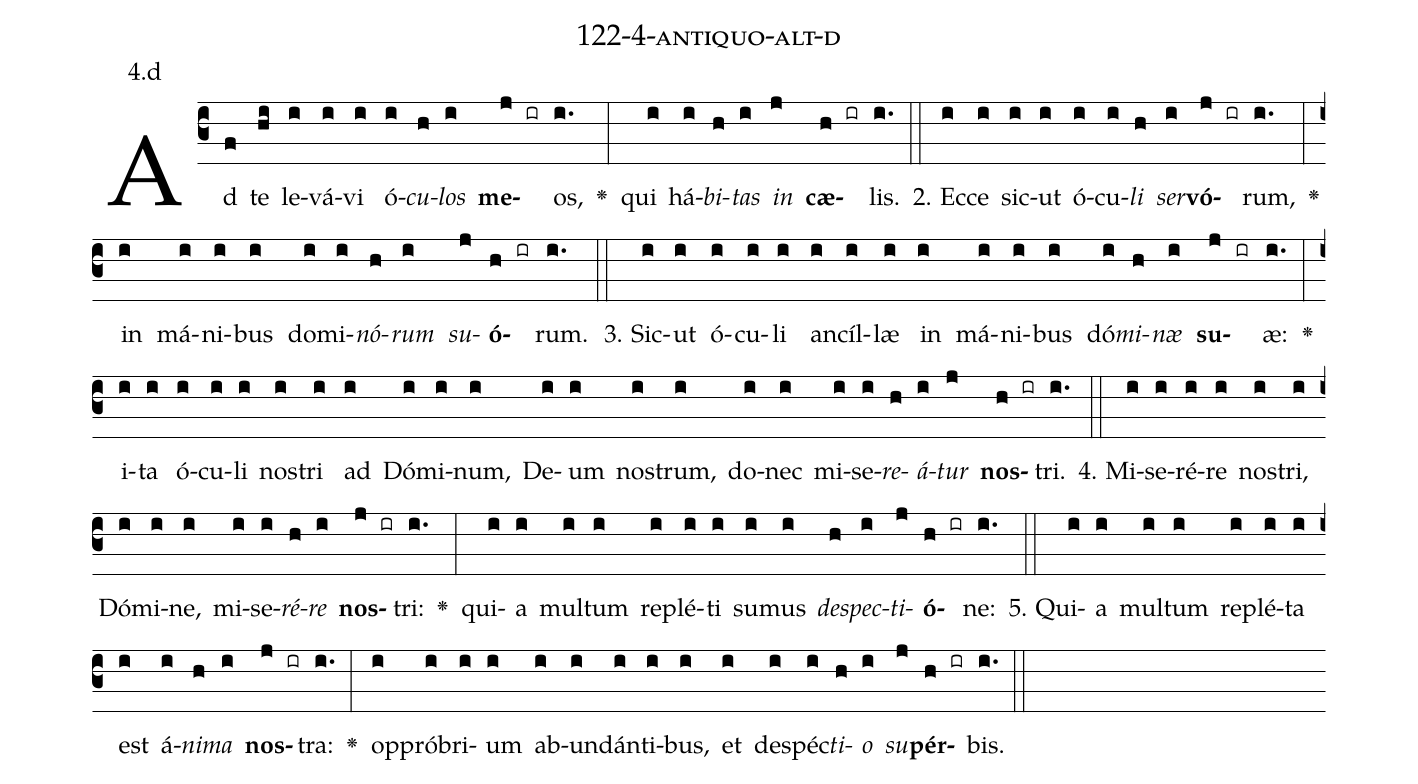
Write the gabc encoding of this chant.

name: 122-4-antiquo-alt-d;
annotation: 4.d;
%%
(c3)Ad(f) te(hi) le(i)vá(i)vi(i) ó(i)<i>cu</i>(h)<i>los</i>(i) <b>me</b>(j ir)os,(i.) <v>\greheightstar</v>(:) qui(i) há(i)<i>bi</i>(h)<i>tas</i>(i) <i>in</i>(j) <b>cæ</b>(h ir)lis.(i.) (::)
2. Ec(i)ce(i) sic(i)ut(i) ó(i)cu(i)<i>li</i>(h) <i>ser</i>(i)<b>vó</b>(j ir)rum,(i.) <v>\greheightstar</v>(:) in(i) má(i)ni(i)bus(i) do(i)mi(i)<i>nó</i>(h)<i>rum</i>(i) <i>su</i>(j)<b>ó</b>(h ir)rum.(i.) (::)
3. Sic(i)ut(i) ó(i)cu(i)li(i) an(i)cíl(i)læ(i) in(i) má(i)ni(i)bus(i) dó(i)<i>mi</i>(h)<i>næ</i>(i) <b>su</b>(j ir)æ:(i.) <v>\greheightstar</v>(:) i(i)ta(i) ó(i)cu(i)li(i) nos(i)tri(i) ad(i) Dó(i)mi(i)num,(i) De(i)um(i) nos(i)trum,(i) do(i)nec(i) mi(i)se(i)<i>re</i>(h)<i>á</i>(i)<i>tur</i>(j) <b>nos</b>(h ir)tri.(i.) (::)
4. Mi(i)se(i)ré(i)re(i) nos(i)tri,(i) Dó(i)mi(i)ne,(i) mi(i)se(i)<i>ré</i>(h)<i>re</i>(i) <b>nos</b>(j ir)tri:(i.) <v>\greheightstar</v>(:) qui(i)a(i) mul(i)tum(i) re(i)plé(i)ti(i) su(i)mus(i) <i>de</i>(h)<i>spec</i>(i)<i>ti</i>(j)<b>ó</b>(h ir)ne:(i.) (::)
5. Qui(i)a(i) mul(i)tum(i) re(i)plé(i)ta(i) est(i) á(i)<i>ni</i>(h)<i>ma</i>(i) <b>nos</b>(j ir)tra:(i.) <v>\greheightstar</v>(:) op(i)pró(i)bri(i)um(i) ab(i)un(i)dán(i)ti(i)bus,(i) et(i) de(i)spéc(i)<i>ti</i>(h)<i>o</i>(i) <i>su</i>(j)<b>pér</b>(h ir)bis.(i.) (::)
